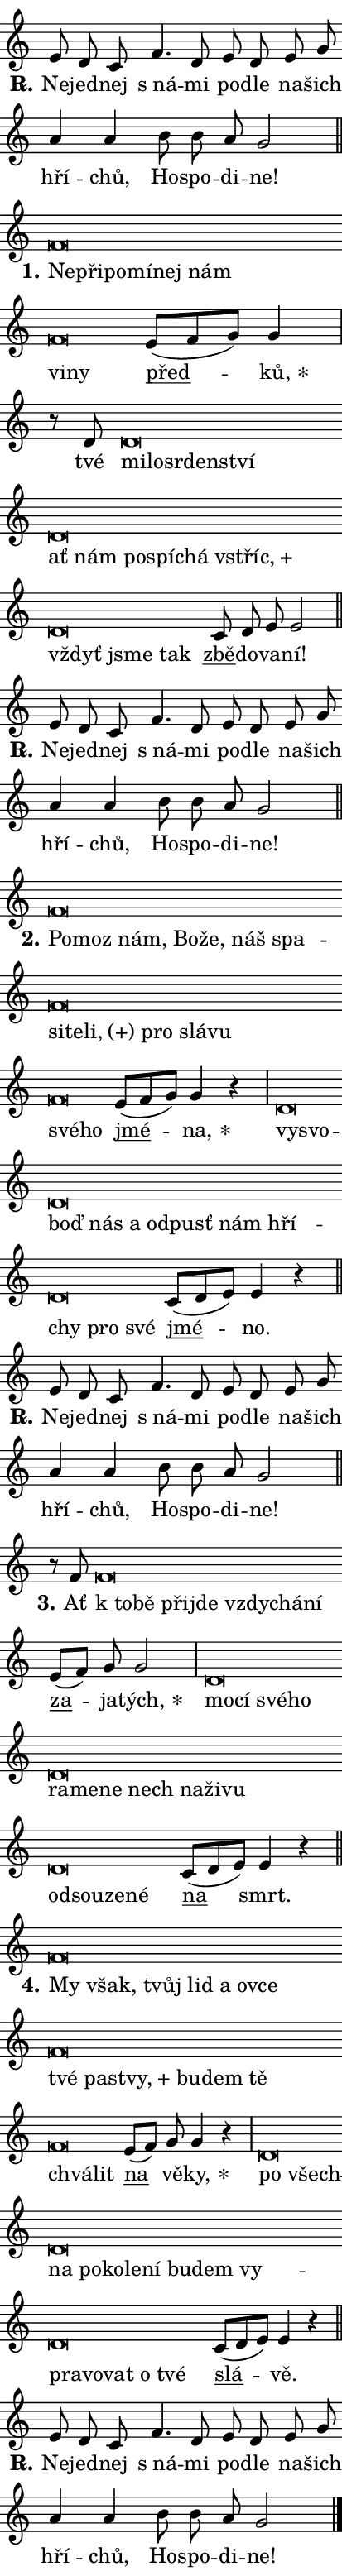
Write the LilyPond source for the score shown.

\version "2.22.1"
\header { tagline = "" }
\paper {
  indent = 0\cm
  top-margin = 0\cm
  right-margin = 0\cm
  bottom-margin = 0\cm
  left-margin = 0\cm
  paper-width = 7\cm
  page-breaking = #ly:one-page-breaking
  system-system-spacing.basic-distance = #11
  score-system-spacing.basic-distance = #11.3
  ragged-last = ##f
}


%% Author: Thomas Morley
%% https://lists.gnu.org/archive/html/lilypond-user/2020-05/msg00002.html
#(define (line-position grob)
"Returns position of @var[grob} in current system:
   @code{'start}, if at first time-step
   @code{'end}, if at last time-step
   @code{'middle} otherwise
"
  (let* ((col (ly:item-get-column grob))
         (ln (ly:grob-object col 'left-neighbor))
         (rn (ly:grob-object col 'right-neighbor))
         (col-to-check-left (if (ly:grob? ln) ln col))
         (col-to-check-right (if (ly:grob? rn) rn col))
         (break-dir-left
           (and
             (ly:grob-property col-to-check-left 'non-musical #f)
             (ly:item-break-dir col-to-check-left)))
         (break-dir-right
           (and
             (ly:grob-property col-to-check-right 'non-musical #f)
             (ly:item-break-dir col-to-check-right))))
        (cond ((eqv? 1 break-dir-left) 'start)
              ((eqv? -1 break-dir-right) 'end)
              (else 'middle))))

#(define (tranparent-at-line-position vctor)
  (lambda (grob)
  "Relying on @code{line-position} select the relevant enry from @var{vctor}.
Used to determine transparency,"
    (case (line-position grob)
      ((end) (not (vector-ref vctor 0)))
      ((middle) (not (vector-ref vctor 1)))
      ((start) (not (vector-ref vctor 2))))))

noteHeadBreakVisibility =
#(define-music-function (break-visibility)(vector?)
"Makes @code{NoteHead}s transparent relying on @var{break-visibility}"
#{
  \override NoteHead.transparent =
    #(tranparent-at-line-position break-visibility)
#})

#(define delete-ledgers-for-transparent-note-heads
  (lambda (grob)
    "Reads whether a @code{NoteHead} is transparent.
If so this @code{NoteHead} is removed from @code{'note-heads} from
@var{grob}, which is supposed to be @code{LedgerLineSpanner}.
As a result ledgers are not printed for this @code{NoteHead}"
    (let* ((nhds-array (ly:grob-object grob 'note-heads))
           (nhds-list
             (if (ly:grob-array? nhds-array)
                 (ly:grob-array->list nhds-array)
                 '()))
           ;; Relies on the transparent-property being done before
           ;; Staff.LedgerLineSpanner.after-line-breaking is executed.
           ;; This is fragile ...
           (to-keep
             (remove
               (lambda (nhd)
                 (ly:grob-property nhd 'transparent #f))
               nhds-list)))
      ;; TODO find a better method to iterate over grob-arrays, similiar
      ;; to filter/remove etc for lists
      ;; For now rebuilt from scratch
      (set! (ly:grob-object grob 'note-heads)  '())
      (for-each
        (lambda (nhd)
          (ly:pointer-group-interface::add-grob grob 'note-heads nhd))
        to-keep))))

hideNotes = {
  \noteHeadBreakVisibility #begin-of-line-visible
}
unHideNotes = {
  \noteHeadBreakVisibility #all-visible
}

% work-around for resetting accidentals
% https://lilypond.org/doc/v2.23/Documentation/notation/displaying-rhythms#unmetered-music
cadenzaMeasure = {
  \cadenzaOff
  \partial 1024 s1024
  \cadenzaOn
}

#(define-markup-command (accent layout props text) (markup?)
  "Underline accented syllable"
  (interpret-markup layout props
    #{\markup \override #'(offset . 4.3) \underline { #text }#}))

responsum = \markup \concat {
  "R" \hspace #-1.05 \path #0.1 #'((moveto 0 0.07) (lineto 0.9 0.8)) \hspace #0.05 "."
}

\layout {
    \context {
        \Staff
        \remove "Time_signature_engraver"
        \override LedgerLineSpanner.after-line-breaking = #delete-ledgers-for-transparent-note-heads
    }
    \context {
        \Voice {
            \override NoteHead.output-attributes = #'((class . "notehead"))
            \override Hairpin.height = #0.55
        }
    }
    \context {
        \Lyrics {
            \override StanzaNumber.output-attributes = #'((class . "stanzanumber"))
            \override LyricSpace.minimum-distance = #0.9
            \override LyricText.font-name = #"TeX Gyre Schola"
            \override LyricText.font-size = 1
            \override StanzaNumber.font-name = #"TeX Gyre Schola Bold"
            \override StanzaNumber.font-size = 1
        }
    }
}

% magnetic-lyrics.ily
%
%   written by
%     Jean Abou Samra <jean@abou-samra.fr>
%     Werner Lemberg <wl@gnu.org>
%
%   adapted by
%     Jiri Hon <jiri.hon@gmail.com>
%
% Version 2022-Apr-15

% https://www.mail-archive.com/lilypond-user@gnu.org/msg149350.html

#(define (Left_hyphen_pointer_engraver context)
   "Collect syllable-hyphen-syllable occurrences in lyrics and store
them in properties.  This engraver only looks to the left.  For
example, if the lyrics input is @code{foo -- bar}, it does the
following.

@itemize @bullet
@item
Set the @code{text} property of the @code{LyricHyphen} grob between
@q{foo} and @q{bar} to @code{foo}.

@item
Set the @code{left-hyphen} property of the @code{LyricText} grob with
text @q{foo} to the @code{LyricHyphen} grob between @q{foo} and
@q{bar}.
@end itemize

Use this auxiliary engraver in combination with the
@code{lyric-@/text::@/apply-@/magnetic-@/offset!} hook."
   (let ((hyphen #f)
         (text #f))
     (make-engraver
      (acknowledgers
       ((lyric-syllable-interface engraver grob source-engraver)
        (set! text grob)))
      (end-acknowledgers
       ((lyric-hyphen-interface engraver grob source-engraver)
        ;(when (not (grob::has-interface grob 'lyric-space-interface))
          (set! hyphen grob)));)
      ((stop-translation-timestep engraver)
       (when (and text hyphen)
         (ly:grob-set-object! text 'left-hyphen hyphen))
       (set! text #f)
       (set! hyphen #f)))))

#(define (lyric-text::apply-magnetic-offset! grob)
   "If the space between two syllables is less than the value in
property @code{LyricText@/.details@/.squash-threshold}, move the right
syllable to the left so that it gets concatenated with the left
syllable.

Use this function as a hook for
@code{LyricText@/.after-@/line-@/breaking} if the
@code{Left_@/hyphen_@/pointer_@/engraver} is active."
   (let ((hyphen (ly:grob-object grob 'left-hyphen #f)))
     (when hyphen
       (let ((left-text (ly:spanner-bound hyphen LEFT)))
         (when (grob::has-interface left-text 'lyric-syllable-interface)
           (let* ((common (ly:grob-common-refpoint grob left-text X))
                  (this-x-ext (ly:grob-extent grob common X))
                  (left-x-ext
                   (begin
                     ;; Trigger magnetism for left-text.
                     (ly:grob-property left-text 'after-line-breaking)
                     (ly:grob-extent left-text common X)))
                  ;; `delta` is the gap width between two syllables.
                  (delta (- (interval-start this-x-ext)
                            (interval-end left-x-ext)))
                  (details (ly:grob-property grob 'details))
                  (threshold (assoc-get 'squash-threshold details 0.2)))
             (when (< delta threshold)
               (let* (;; We have to manipulate the input text so that
                      ;; ligatures crossing syllable boundaries are not
                      ;; disabled.  For languages based on the Latin
                      ;; script this is essentially a beautification.
                      ;; However, for non-Western scripts it can be a
                      ;; necessity.
                      (lt (ly:grob-property left-text 'text))
                      (rt (ly:grob-property grob 'text))
                      (is-space (grob::has-interface hyphen 'lyric-space-interface))
                      (space (if is-space " " ""))
                      (space-markup (grob-interpret-markup grob " "))
                      (space-size (interval-length (ly:stencil-extent space-markup X)))
                      (extra-delta (if is-space space-size 0))
                      ;; Append new syllable.
                      (ltrt-space (if (and (string? lt) (string? rt))
                                (string-append lt space rt)
                                (make-concat-markup (list lt space rt))))
                      ;; Right-align `ltrt` to the right side.
                      (ltrt-space-markup (grob-interpret-markup
                               grob
                               (make-translate-markup
                                (cons (interval-length this-x-ext) 0)
                                (make-right-align-markup ltrt-space)))))
                 (begin
                   ;; Don't print `left-text`.
                   (ly:grob-set-property! left-text 'stencil #f)
                   ;; Set text and stencil (which holds all collected
                   ;; syllables so far) and shift it to the left.
                   (ly:grob-set-property! grob 'text ltrt-space)
                   (ly:grob-set-property! grob 'stencil ltrt-space-markup)
                   (ly:grob-translate-axis! grob (- (- delta extra-delta)) X))))))))))


#(define (lyric-hyphen::displace-bounds-first grob)
   ;; Make very sure this callback isn't triggered too early.
   (let ((left (ly:spanner-bound grob LEFT))
         (right (ly:spanner-bound grob RIGHT)))
     (ly:grob-property left 'after-line-breaking)
     (ly:grob-property right 'after-line-breaking)
     (ly:lyric-hyphen::print grob)))

squashThreshold = #0.4

\layout {
  \context {
    \Lyrics
    \consists #Left_hyphen_pointer_engraver
    \override LyricText.after-line-breaking =
      #lyric-text::apply-magnetic-offset!
    \override LyricHyphen.stencil = #lyric-hyphen::displace-bounds-first
    \override LyricText.details.squash-threshold = \squashThreshold
    \override LyricHyphen.minimum-distance = 0
    \override LyricHyphen.minimum-length = \squashThreshold
  }
}

squash = \override LyricText.details.squash-threshold = 9999
unSquash = \override LyricText.details.squash-threshold = \squashThreshold

left = \override LyricText.self-alignment-X = #LEFT
unLeft = \revert LyricText.self-alignment-X

starOffset = #(lambda (grob) 
                (let ((x_offset (ly:self-alignment-interface::aligned-on-x-parent grob)))
                  (if (= x_offset 0) 0 (+ x_offset 1.2))))

star = #(define-music-function (syllable)(string?)
"Append star separator at the end of a syllable"
#{
  \once \override LyricText.X-offset = #starOffset
  \lyricmode { \markup {
    #syllable
    \override #'((font-name . "TeX Gyre Schola Bold")) \hspace #0.2 \lower #0.65 \larger "*"
  } }
#})

starAccent = #(define-music-function (syllable)(string?)
"Append star separator at the end of a syllable and make accent"
#{
  \once \override LyricText.X-offset = #starOffset
  \lyricmode { \markup {
    \accent #syllable
    \override #'((font-name . "TeX Gyre Schola Bold")) \hspace #0.2 \lower #0.65 \larger "*"
  } }
#})

breath = #(define-music-function (syllable)(string?)
"Append breathing indicator at the end of a syllable"
#{
  \lyricmode { \markup { #syllable "+" } }
#})

optionalBreath = #(define-music-function (syllable)(string?)
"Append optional breathing indicator at the end of a syllable"
#{
  \lyricmode { \markup { #syllable "(+)" } }
#})


\score {
    <<
        \new Voice = "melody" { \cadenzaOn \key c \major \relative { e'8 d c f4. d8 e d \bar "" e g \bar "" a4 a \bar "" b8 b a g2 \cadenzaMeasure \bar "||" \break } }
        \new Lyrics \lyricsto "melody" { \lyricmode { \set stanza = \responsum
Ne -- jed -- nej "s ná" -- mi po -- dle na -- šich hří -- chů, Ho -- spo -- di -- ne! } }
    >>
    \layout {}
}

\score {
    <<
        \new Voice = "melody" { \cadenzaOn \key c \major \relative { f'\breve*1/16 \hideNotes \breve*1/16 \bar "" \breve*1/16 \bar "" \breve*1/16 \bar "" \breve*1/16 \bar "" \breve*1/16 \bar "" \breve*1/16 \breve*1/16 \bar "" \unHideNotes \bar "" e8[( f g)] g4 \cadenzaMeasure \bar "|" r8 d d\breve*1/16 \hideNotes \breve*1/16 \bar "" \breve*1/16 \bar "" \breve*1/16 \bar "" \breve*1/16 \bar "" \breve*1/16 \bar "" \breve*1/16 \bar "" \breve*1/16 \bar "" \breve*1/16 \bar "" \breve*1/16 \bar "" \breve*1/16 \bar "" \breve*1/16 \bar "" \breve*1/16 \breve*1/16 \bar "" \unHideNotes \bar "" c8 d e e2 \cadenzaMeasure \bar "||" \break } }
        \new Lyrics \lyricsto "melody" { \lyricmode { \set stanza = "1."
\left Ne -- \squash při -- po -- mí -- nej nám vi -- ny \unLeft \unSquash \markup \accent před -- \star ků, tvé \left mi -- \squash lo -- sr -- den -- ství ať nám po -- spí -- chá \breath "vstříc," vždyť jsme tak \unLeft \unSquash \markup \accent zbě -- do -- va -- ní! } }
    >>
    \layout {}
}

\score {
    <<
        \new Voice = "melody" { \cadenzaOn \key c \major \relative { e'8 d c f4. d8 e d \bar "" e g \bar "" a4 a \bar "" b8 b a g2 \cadenzaMeasure \bar "||" \break } }
        \new Lyrics \lyricsto "melody" { \lyricmode { \set stanza = \responsum
Ne -- jed -- nej "s ná" -- mi po -- dle na -- šich hří -- chů, Ho -- spo -- di -- ne! } }
    >>
    \layout {}
}

\score {
    <<
        \new Voice = "melody" { \cadenzaOn \key c \major \relative { f'\breve*1/16 \hideNotes \breve*1/16 \bar "" \breve*1/16 \bar "" \breve*1/16 \bar "" \breve*1/16 \bar "" \breve*1/16 \bar "" \breve*1/16 \bar "" \breve*1/16 \bar "" \breve*1/16 \bar "" \breve*1/16 \bar "" \breve*1/16 \bar "" \breve*1/16 \bar "" \breve*1/16 \bar "" \breve*1/16 \breve*1/16 \bar "" \unHideNotes \bar "" e8[( f g)] g4 r \cadenzaMeasure \bar "|" d\breve*1/16 \hideNotes \breve*1/16 \bar "" \breve*1/16 \bar "" \breve*1/16 \bar "" \breve*1/16 \bar "" \breve*1/16 \bar "" \breve*1/16 \bar "" \breve*1/16 \bar "" \breve*1/16 \bar "" \breve*1/16 \bar "" \breve*1/16 \breve*1/16 \bar "" \unHideNotes \bar "" c8[( d e)] e4 r \cadenzaMeasure \bar "||" \break } }
        \new Lyrics \lyricsto "melody" { \lyricmode { \set stanza = "2."
\left Po -- \squash moz nám, Bo -- že, náš spa -- si -- te -- \optionalBreath li, pro slá -- vu své -- ho \unLeft \unSquash \markup \accent jmé -- \star na, \left vy -- \squash svo -- boď nás a od -- pusť nám hří -- chy pro své \unLeft \unSquash \markup \accent jmé -- no. } }
    >>
    \layout {}
}

\score {
    <<
        \new Voice = "melody" { \cadenzaOn \key c \major \relative { e'8 d c f4. d8 e d \bar "" e g \bar "" a4 a \bar "" b8 b a g2 \cadenzaMeasure \bar "||" \break } }
        \new Lyrics \lyricsto "melody" { \lyricmode { \set stanza = \responsum
Ne -- jed -- nej "s ná" -- mi po -- dle na -- šich hří -- chů, Ho -- spo -- di -- ne! } }
    >>
    \layout {}
}

\score {
    <<
        \new Voice = "melody" { \cadenzaOn \key c \major \relative { r8 f' f\breve*1/16 \hideNotes \breve*1/16 \bar "" \breve*1/16 \bar "" \breve*1/16 \bar "" \breve*1/16 \bar "" \breve*1/16 \breve*1/16 \bar "" \unHideNotes \bar "" e8[( f)] g g2 \cadenzaMeasure \bar "|" d\breve*1/16 \hideNotes \breve*1/16 \bar "" \breve*1/16 \bar "" \breve*1/16 \bar "" \breve*1/16 \bar "" \breve*1/16 \bar "" \breve*1/16 \bar "" \breve*1/16 \bar "" \breve*1/16 \bar "" \breve*1/16 \bar "" \breve*1/16 \bar "" \breve*1/16 \bar "" \breve*1/16 \bar "" \breve*1/16 \breve*1/16 \bar "" \unHideNotes \bar "" c8[( d e)] e4 r \cadenzaMeasure \bar "||" \break } }
        \new Lyrics \lyricsto "melody" { \lyricmode { \set stanza = "3."
Ať \left "k to" -- \squash bě při -- jde vzdy -- chá -- ní \unLeft \unSquash \markup \accent za -- ja -- \star tých, \left mo -- \squash cí své -- ho ra -- me -- ne nech na -- ži -- vu od -- sou -- ze -- né \unLeft \unSquash \markup \accent na smrt. } }
    >>
    \layout {}
}

\score {
    <<
        \new Voice = "melody" { \cadenzaOn \key c \major \relative { f'\breve*1/16 \hideNotes \breve*1/16 \bar "" \breve*1/16 \bar "" \breve*1/16 \bar "" \breve*1/16 \bar "" \breve*1/16 \bar "" \breve*1/16 \bar "" \breve*1/16 \bar "" \breve*1/16 \bar "" \breve*1/16 \bar "" \breve*1/16 \bar "" \breve*1/16 \bar "" \breve*1/16 \bar "" \breve*1/16 \breve*1/16 \bar "" \unHideNotes \bar "" e8[( f)] g g4 r \cadenzaMeasure \bar "|" d\breve*1/16 \hideNotes \breve*1/16 \bar "" \breve*1/16 \bar "" \breve*1/16 \bar "" \breve*1/16 \bar "" \breve*1/16 \bar "" \breve*1/16 \bar "" \breve*1/16 \bar "" \breve*1/16 \bar "" \breve*1/16 \bar "" \breve*1/16 \bar "" \breve*1/16 \bar "" \breve*1/16 \bar "" \breve*1/16 \breve*1/16 \bar "" \unHideNotes \bar "" c8[( d e)] e4 r \cadenzaMeasure \bar "||" \break } }
        \new Lyrics \lyricsto "melody" { \lyricmode { \set stanza = "4."
\left My \squash však, tvůj lid a ov -- ce tvé pa -- \breath "stvy," bu -- dem tě chvá -- lit \unLeft \unSquash \markup \accent na vě -- \star ky, \left po \squash všech -- na po -- ko -- le -- ní bu -- dem vy -- pra -- vo -- vat o tvé \unLeft \unSquash \markup \accent slá -- vě. } }
    >>
    \layout {}
}

\score {
    <<
        \new Voice = "melody" { \cadenzaOn \key c \major \relative { e'8 d c f4. d8 e d \bar "" e g \bar "" a4 a \bar "" b8 b a g2 \cadenzaMeasure \bar "||" \break } \bar "|." }
        \new Lyrics \lyricsto "melody" { \lyricmode { \set stanza = \responsum
Ne -- jed -- nej "s ná" -- mi po -- dle na -- šich hří -- chů, Ho -- spo -- di -- ne! } }
    >>
    \layout {}
}
